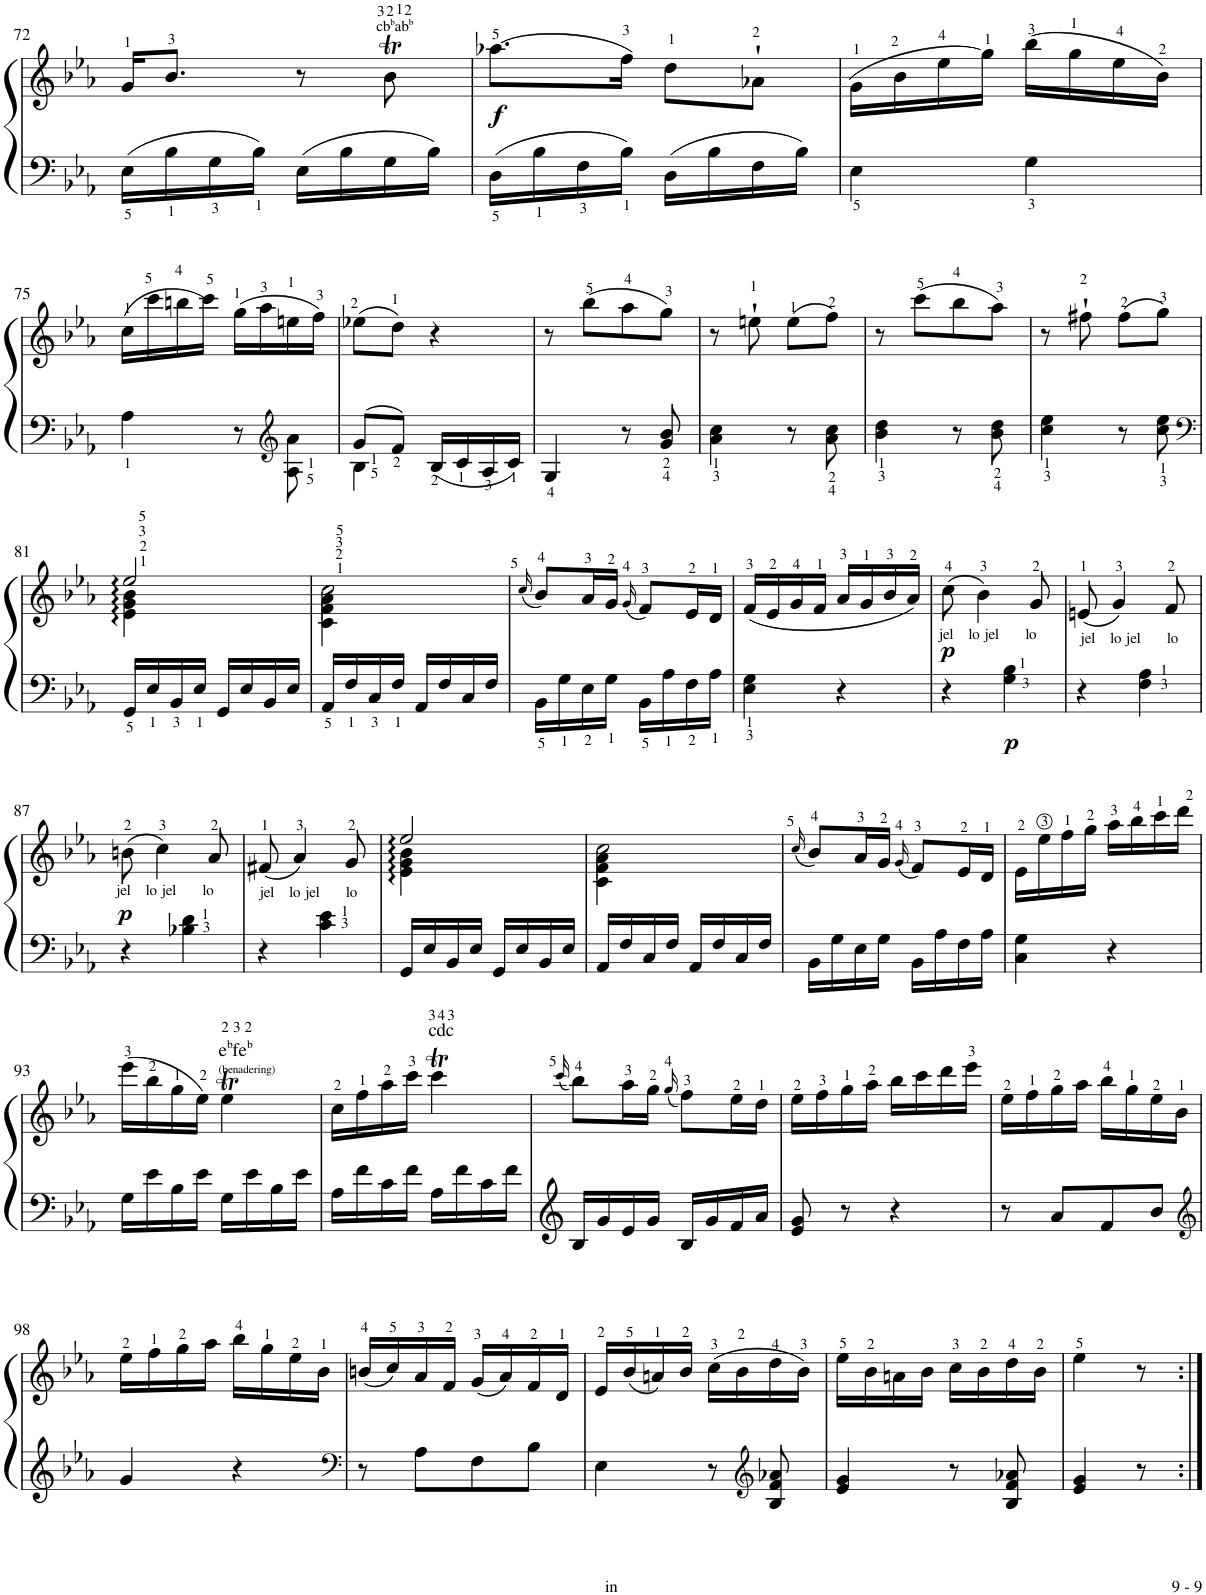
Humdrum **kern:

**kern	**kern	**dynam
*part1	*part1	*part1
*staff2	*staff1	*staff1/2
*I"Piano	*	*
*I'Pno.	*	*
!!LO:PB:g=z
*clefF4	*clefG2	*
*k[b-e-a-]	*k[b-e-a-]	*
*M2/4	*M2/4	*
=72	=72	=72
16E-\LL	16g/KL	.
16B-\	8.b-/J	.
16G\	.	.
16B-\JJ	.	.
16E-\LL	8r	.
16B-\	.	.
!	!LO:TX:a:t=cb	!
!	!LO:TX:a:t=b	!
!	!LO:TX:a:t=ab	!
!	!LO:TX:a:t=b	!
16G\	8b-T\	.
16B-\JJ	.	.
=73	=73	=73
!	!	!LO:DY:b
16D\LL	(8.aa-X\L	f
16B-\	.	.
16F\	.	.
16B-\JJ	16ff\Jk)	.
16D\LL	8dd\L	.
16B-\	.	.
16F\	8a-X`\J	.
16B-\JJ	.	.
=74	=74	=74
4E-\	(16g\LL	.
.	16b-\	.
.	16ee-\	.
.	16gg\JJ)	.
4G\	(16bb-\LL	.
.	16gg\	.
.	16ee-\	.
.	16b-\JJ)	.
!!LO:LB:g=z
=75	=75	=75
*^	*	*
4A-\	4.ryy	(16cc\LL	.
.	.	16ccc\	.
.	.	16bbn\	.
.	.	16ccc\JJ)	.
8r	.	(16gg\LL	.
.	.	16aa-\	.
*clefG2	*	*	*
8ryy	8A-\ 8a-\	16een\	.
.	.	16ff\JJ)	.
=76	=76	=76	=76
8g/L	4B-\	(8ee-X\L	.
8f/J	.	8dd\J)	.
16B-/LL	4ryy	4r	.
16c/	.	.	.
16A-/	.	.	.
16c/JJ	.	.	.
*v	*v	*	*
=77	=77	=77
4G/	8r	.
.	(8bb-\L	.
8r	8aa-\	.
8g/ 8b-/	8gg\J)	.
=78	=78	=78
4a-\ 4cc\	8r	.
.	8een`\	.
8r	(8ee\L	.
8a-\ 8cc\	8ff\J)	.
=79	=79	=79
4b-\ 4dd\	8r	.
.	(8ccc\L	.
8r	8bb-\	.
8b-\ 8dd\	8aa-\J)	.
=80	=80	=80
4cc\ 4ee-\	8r	.
.	8ff#X`\	.
8r	(8ff#\L	.
8cc\ 8ee-\	8gg\J)	.
!!LO:LB:g=z
=81	=81	=81
*clefF4	*	*
*	*^	*
16GG/LL	4e-\ 4g\ 4b-\	2ee-/	.
16E-/	.	.	.
16BB-/	.	.	.
16E-/JJ	.	.	.
16GG/LL	4ryy	.	.
16E-/	.	.	.
16BB-/	.	.	.
16E-/JJ	.	.	.
=82	=82	=82	=82
16AA-/LL	4c\ 4f\ 4a-\	2cc\	.
16F/	.	.	.
16C/	.	.	.
16F/JJ	.	.	.
16AA-/LL	4ryy	.	.
16F/	.	.	.
16C/	.	.	.
16F/JJ	.	.	.
*	*v	*v	*
=83	=83	=83
.	(16qcc/	.
16BB-\LL	8b-/L)	.
16G\	.	.
16E-\	16a-/L	.
16G\JJ	16g/JJ	.
.	(16qg/	.
16BB-\LL	8f/L)	.
16A-\	.	.
16F\	16e-/L	.
16A-\JJ	16d/JJ	.
=84	=84	=84
4E-\ 4G\	(16f/LL	.
.	16e-/	.
.	16g/	.
.	16f/JJ	.
4r	16a-/LL	.
.	16g/	.
.	16b-/	.
.	16a-/JJ)	.
=85	=85	=85
!	!LO:TX:b:t=jel    lo jel       lo	!
!	!	!LO:DY:b
4r	(8cc\	p
.	4b-\)	.
!	!	!LO:DY:b=2
4G\ 4B-\	.	p
.	8g/	.
=86	=86	=86
!	!LO:TX:b:t=jel    lo jel       lo	!
4r	(8en/	.
.	4g/)	.
4F\ 4A-\	.	.
.	8f/	.
!!LO:LB:g=z
=87	=87	=87
!	!LO:TX:b:t=jel    lo jel       lo	!
!	!	!LO:DY:b
4r	(8bn\	p
.	4cc\)	.
4B-X\ 4d\	.	.
.	8a-/	.
=88	=88	=88
!	!LO:TX:b:t=jel    lo jel       lo	!
4r	(8f#X/	.
.	4a-/)	.
4c\ 4e-\	.	.
.	8g/	.
=89	=89	=89
*	*^	*
16GG/LL	4e-\ 4g\ 4b-\	2ee-/	.
16E-/	.	.	.
16BB-/	.	.	.
16E-/JJ	.	.	.
16GG/LL	4ryy	.	.
16E-/	.	.	.
16BB-/	.	.	.
16E-/JJ	.	.	.
=90	=90	=90	=90
16AA-/LL	4c\ 4f\ 4a-\	2cc\	.
16F/	.	.	.
16C/	.	.	.
16F/JJ	.	.	.
16AA-/LL	4ryy	.	.
16F/	.	.	.
16C/	.	.	.
16F/JJ	.	.	.
*	*v	*v	*
=91	=91	=91
.	(16qcc/	.
16BB-\LL	8b-/L)	.
16G\	.	.
16E-\	16a-/L	.
16G\JJ	16g/JJ	.
.	(16qg/	.
16BB-\LL	8f/L)	.
16A-\	.	.
16F\	16e-/L	.
16A-\JJ	16d/JJ	.
=92	=92	=92
4C\ 4G\	16e-\LL	.
.	16ee-\	.
.	16ff\	.
.	16gg\JJ	.
4r	16aa-\LL	.
.	16bb-\	.
.	16ccc\	.
.	16ddd\JJ	.
!!LO:LB:g=z
=93	=93	=93
16G\LL	(16eee-\LL	.
16e-\	16bb-\	.
16B-\	16gg\	.
16e-\JJ	16ee-\JJ)	.
!	!LO:TX:a:t=e	!
!	!LO:TX:a:t=b	!
!	!LO:TX:a:t=fe	!
!	!LO:TX:a:t=b	!
!	!LO:TX:a:t=(benadering)	!
16G\LL	4ee-T\	.
16e-\	.	.
16B-\	.	.
16e-\JJ	.	.
=94	=94	=94
16A-\LL	16cc\LL	.
16f\	16ff\	.
16c\	16aa-\	.
16f\JJ	16ccc\JJ	.
!	!LO:TX:a:t=cdc	!
16A-\LL	4cccT\	.
16f\	.	.
16c\	.	.
16f\JJ	.	.
=95	=95	=95
.	(16qccc/	.
16B-/LL	8bb-\L)	.
16g/	.	.
16e-/	16aa-\L	.
16g/JJ	16gg\JJ	.
.	(16qgg/	.
16B-/LL	8ff\L)	.
16g/	.	.
16f/	16ee-\L	.
16a-/JJ	16dd\JJ	.
=96	=96	=96
8e-/ 8g/	16ee-\LL	.
.	16ff\	.
8r	16gg\	.
.	16aa-\JJ	.
4r	16bb-\LL	.
.	16ccc\	.
.	16ddd\	.
.	16eee-\JJ	.
=97	=97	=97
8r	16ee-\LL	.
.	16ff\	.
8a-/L	16gg\	.
.	16aa-\JJ	.
8f/	16bb-\LL	.
.	16gg\	.
8b-/J	16ee-\	.
.	16b-\JJ	.
!!LO:LB:g=z
=98	=98	=98
*clefG2	*	*
4g/	16ee-\LL	.
.	16ff\	.
.	16gg\	.
.	16aa-\JJ	.
4r	16bb-\LL	.
.	16gg\	.
.	16ee-\	.
.	16b-\JJ	.
=99	=99	=99
*clefF4	*	*
8r	(16bn/LL	.
.	16cc/)	.
8A-\L	16a-/	.
.	16f/JJ	.
8F\	(16g/LL	.
.	16a-/)	.
8B-\J	16f/	.
.	16d/JJ	.
=100	=100	=100
4E-\	16e-/LL	.
.	(16b-/	.
.	16an/)	.
.	16b-/JJ	.
8r	(16cc\LL	.
.	16b-\	.
*clefG2	*	*
8B-/ 8f/ 8a-X/	16dd\	.
.	16b-\JJ)	.
=101	=101	=101
4e-/ 4g/	16ee-\LL	.
.	16b-\	.
.	16an\	.
.	16b-\JJ	.
8r	16cc\LL	.
.	16b-\	.
8B-/ 8f/ 8a-X/	16dd\	.
.	16b-\JJ	.
=102	=102	=102
4e-/ 4g/	4ee-\	.
8r	8r	.
=:|!	=:|!	=:|!
*-	*-	*-
